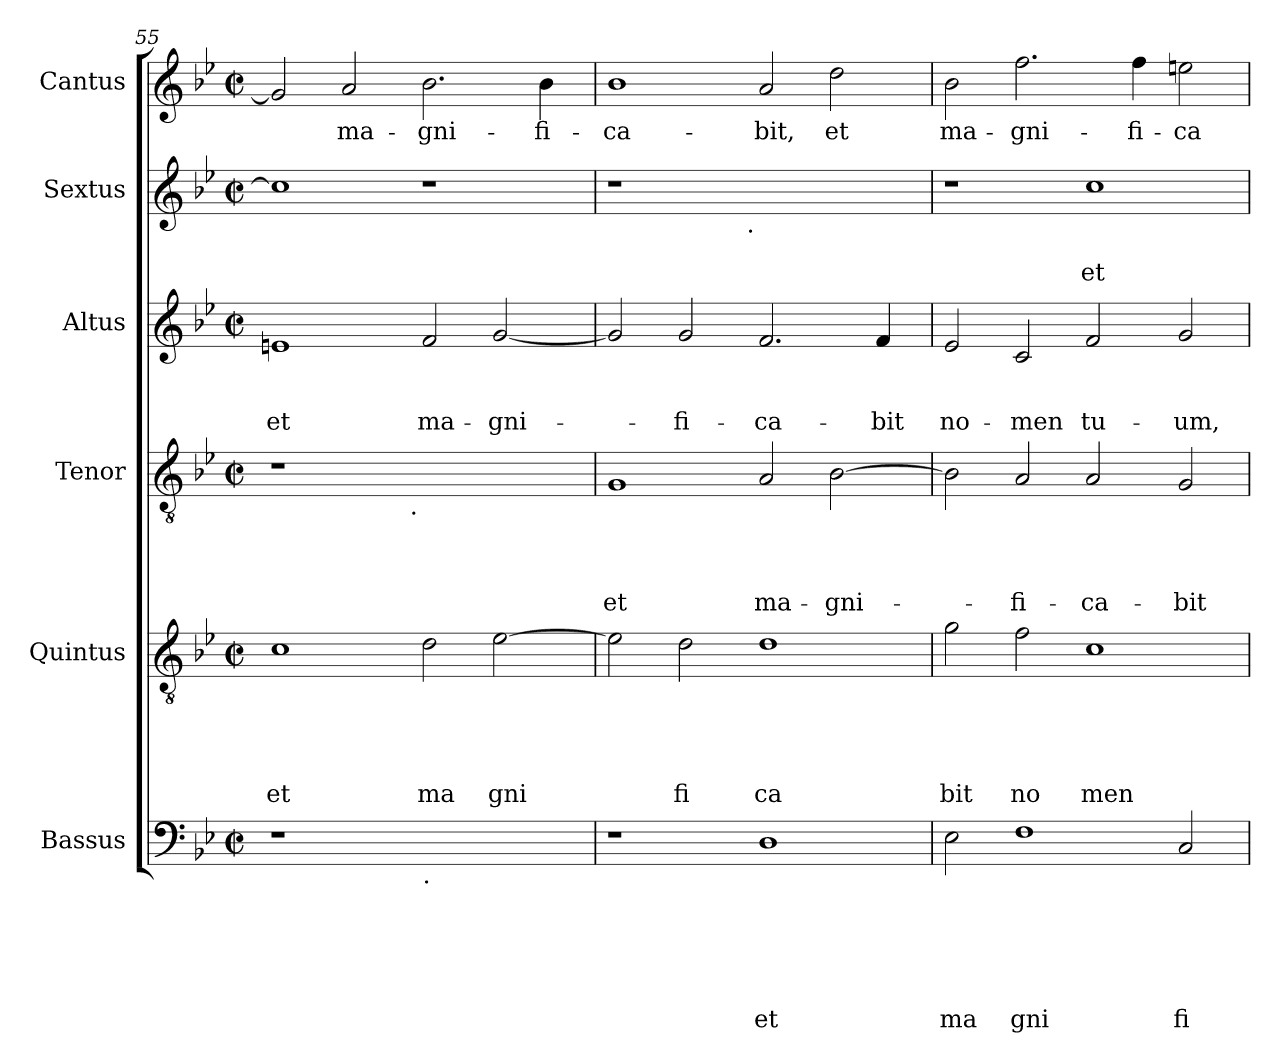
**kern	**text	**text	**text	**text	**text	**text	**kern	**text	**text	**text	**text	**text	**kern	**text	**text	**text	**text	**kern	**text	**text	**text	**kern	**text	**text	**kern	**text
*part6	*part6	*part6	*part6	*part6	*part6	*part6	*part5	*part5	*part5	*part5	*part5	*part5	*part4	*part4	*part4	*part4	*part4	*part3	*part3	*part3	*part3	*part2	*part2	*part2	*part1	*part1
*staff6	*staff6	*staff6	*staff6	*staff6	*staff6	*staff6	*staff5	*staff5	*staff5	*staff5	*staff5	*staff5	*staff4	*staff4	*staff4	*staff4	*staff4	*staff3	*staff3	*staff3	*staff3	*staff2	*staff2	*staff2	*staff1	*staff1
*I"Bassus	*	*	*	*	*	*	*I"Quintus	*	*	*	*	*	*I"Tenor	*	*	*	*	*I"Altus	*	*	*	*I"Sextus	*	*	*I"Cantus	*
!!LO:LB:g=z
*clefF4	*	*	*	*	*	*	*clefGv2	*	*	*	*	*	*clefGv2	*	*	*	*	*clefG2	*	*	*	*clefG2	*	*	*clefG2	*
*k[b-e-]	*	*	*	*	*	*	*k[b-e-]	*	*	*	*	*	*k[b-e-]	*	*	*	*	*k[b-e-]	*	*	*	*k[b-e-]	*	*	*k[b-e-]	*
*B-:	*	*	*	*	*	*	*B-:	*	*	*	*	*	*B-:	*	*	*	*	*B-:	*	*	*	*B-:	*	*	*B-:	*
*M2/2	*	*	*	*	*	*	*M2/2	*	*	*	*	*	*M2/2	*	*	*	*	*M2/2	*	*	*	*M2/2	*	*	*M2/2	*
*met(c|)	*	*	*	*	*	*	*met(c|)	*	*	*	*	*	*met(c|)	*	*	*	*	*met(c|)	*	*	*	*met(c|)	*	*	*met(c|)	*
=55	=55	=55	=55	=55	=55	=55	=55	=55	=55	=55	=55	=55	=55	=55	=55	=55	=55	=55	=55	=55	=55	=55	=55	=55	=55	=55
!	!	!	!	!	!	!	!	!	!	!	!	!LO:LY:b	!	!	!	!	!	!	!	!	!LO:LY:b	!	!	!	!	!
*	*	*	*	*	*	*	*	*	*	*	*	*	*^	*	*	*	*	*	*	*	*	*	*	*	*	*
1r	.	.	.	.	.	.	1c	.	.	.	.	et	1r	2ryy	.	.	.	.	1en	.	.	et	1cc]	.	.	2g/]	.
!	!	!	!	!	!	!	!	!	!	!	!	!	!	!	!	!	!	!	!	!	!	!	!	!	!	!	!LO:LY:b
.	.	.	.	.	.	.	.	.	.	.	.	.	.	4...ryy	.	.	.	.	.	.	.	.	.	.	.	2a/	ma-
!	!	!	!	!	!	!	!	!	!	!	!	!	!	!LO:TX:b:t=.	!	!	!	!	!	!	!	!	!	!	!	!	!
.	.	.	.	.	.	.	.	.	.	.	.	.	.	1ryy	.	.	.	.	.	.	.	.	.	.	.	.	.
!LO:TX:b:t=.	!	!	!	!	!	!	!	!	!	!	!	!	!	!	!	!	!	!	!	!	!	!	!	!	!	!	!
!	!	!	!	!	!	!	!	!	!	!	!	!LO:LY:b	!	!	!	!	!	!	!	!	!	!LO:LY:b	!	!	!	!	!LO:LY:b
1ryy	.	.	.	.	.	.	2d\	.	.	.	.	ma	1ryy	.	.	.	.	.	2f/	.	.	ma-	1r	.	.	2.b-\	-gni-
!	!	!	!	!	!	!	!	!	!	!	!	!LO:LY:b	!	!	!	!	!	!	!	!	!	!LO:LY:b	!	!	!	!	!
.	.	.	.	.	.	.	[>2e-\	.	.	.	.	gni	.	.	.	.	.	.	[<2g/	.	.	-gni-	.	.	.	.	.
!	!	!	!	!	!	!	!	!	!	!	!	!	!	!	!	!	!	!	!	!	!	!	!	!	!	!	!LO:LY:b
.	.	.	.	.	.	.	.	.	.	.	.	.	.	.	.	.	.	.	.	.	.	.	.	.	.	4b-\	-fi-
.	.	.	.	.	.	.	.	.	.	.	.	.	.	32ryy	.	.	.	.	.	.	.	.	.	.	.	.	.
=56	=56	=56	=56	=56	=56	=56	=56	=56	=56	=56	=56	=56	=56	=56	=56	=56	=56	=56	=56	=56	=56	=56	=56	=56	=56	=56	=56
!	!	!	!	!	!	!	!	!	!	!	!	!	!	!	!	!	!	!LO:LY:b	!	!	!	!	!	!	!	!	!LO:LY:b
*	*	*	*	*	*	*	*	*	*	*	*	*	*v	*v	*	*	*	*	*	*	*	*	*^	*	*	*	*
1r	.	.	.	.	.	.	2e-\]	.	.	.	.	.	1G	.	.	.	et	2g/]	.	.	.	1r	2ryy	.	.	1b-	-ca-
!	!	!	!	!	!	!	!	!	!	!	!	!LO:LY:b	!	!	!	!	!	!	!	!	!LO:LY:b	!	!	!	!	!	!
.	.	.	.	.	.	.	2d\	.	.	.	.	fi	.	.	.	.	.	2g/	.	.	-fi-	.	4...ryy	.	.	.	.
!	!	!	!	!	!	!	!	!	!	!	!	!	!	!	!	!	!	!	!	!	!	!	!LO:TX:b:t=.	!	!	!	!
.	.	.	.	.	.	.	.	.	.	.	.	.	.	.	.	.	.	.	.	.	.	.	1ryy	.	.	.	.
!	!	!	!	!	!	!LO:LY:b	!	!	!	!	!	!LO:LY:b	!	!	!	!	!LO:LY:b	!	!	!	!LO:LY:b	!	!	!	!	!	!LO:LY:b
1D	.	.	.	.	.	et	1d	.	.	.	.	ca	2A/	.	.	.	ma-	2.f/	.	.	-ca-	1ryy	.	.	.	2a/	-bit,
!	!	!	!	!	!	!	!	!	!	!	!	!	!	!	!	!	!LO:LY:b	!	!	!	!	!	!	!	!	!	!LO:LY:b
.	.	.	.	.	.	.	.	.	.	.	.	.	[>2B-\	.	.	.	-gni-	.	.	.	.	.	.	.	.	2dd\	et
!	!	!	!	!	!	!	!	!	!	!	!	!	!	!	!	!	!	!	!	!	!LO:LY:b	!	!	!	!	!	!
.	.	.	.	.	.	.	.	.	.	.	.	.	.	.	.	.	.	4f/	.	.	-bit	.	.	.	.	.	.
.	.	.	.	.	.	.	.	.	.	.	.	.	.	.	.	.	.	.	.	.	.	.	32ryy	.	.	.	.
=57	=57	=57	=57	=57	=57	=57	=57	=57	=57	=57	=57	=57	=57	=57	=57	=57	=57	=57	=57	=57	=57	=57	=57	=57	=57	=57	=57
!	!	!	!	!	!	!LO:LY:b	!	!	!	!	!	!LO:LY:b	!	!	!	!	!	!	!	!	!LO:LY:b	!	!	!	!	!	!LO:LY:b
*	*	*	*	*	*	*	*	*	*	*	*	*	*	*	*	*	*	*	*	*	*	*v	*v	*	*	*	*
2E-\	.	.	.	.	.	ma	2g\	.	.	.	.	bit	2B-\]	.	.	.	.	2e-/	.	.	no-	1r	.	.	2b-\	ma-
!	!	!	!	!	!	!LO:LY:b	!	!	!	!	!	!LO:LY:b	!	!	!	!	!LO:LY:b	!	!	!	!LO:LY:b	!	!	!	!	!LO:LY:b
1F	.	.	.	.	.	gni	2f\	.	.	.	.	no	2A/	.	.	.	-fi-	2c/	.	.	-men	.	.	.	2.ff\	-gni-
!	!	!	!	!	!	!	!	!	!	!	!	!LO:LY:b	!	!	!	!	!LO:LY:b	!	!	!	!LO:LY:b	!	!	!LO:LY:b	!	!
.	.	.	.	.	.	.	1c	.	.	.	.	men	2A/	.	.	.	-ca-	2f/	.	.	tu-	1cc	.	et	.	.
!	!	!	!	!	!	!	!	!	!	!	!	!	!	!	!	!	!	!	!	!	!	!	!	!	!	!LO:LY:b
.	.	.	.	.	.	.	.	.	.	.	.	.	.	.	.	.	.	.	.	.	.	.	.	.	4ff\	-fi-
!	!	!	!	!	!	!LO:LY:b	!	!	!	!	!	!	!	!	!	!	!LO:LY:b	!	!	!	!LO:LY:b	!	!	!	!	!LO:LY:b
2C/	.	.	.	.	.	fi	.	.	.	.	.	.	2G/	.	.	.	-bit	2g/	.	.	-um,	.	.	.	2een\	-ca-
=	=	=	=	=	=	=	=	=	=	=	=	=	=	=	=	=	=	=	=	=	=	=	=	=	=	=
*-	*-	*-	*-	*-	*-	*-	*-	*-	*-	*-	*-	*-	*-	*-	*-	*-	*-	*-	*-	*-	*-	*-	*-	*-	*-	*-
